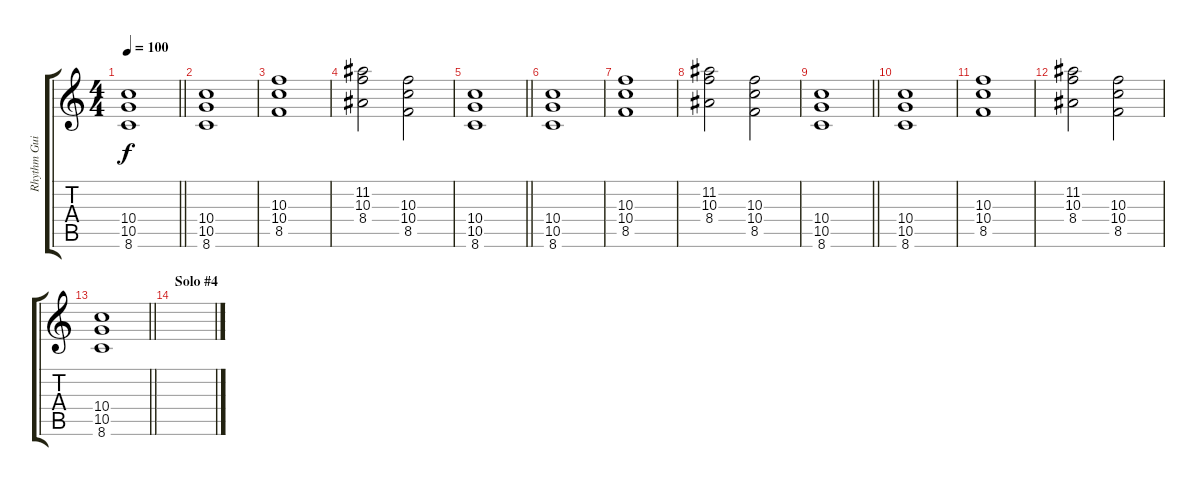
\track ("Rhythm Guitar" "Rhythm Gui") {instrument distortionguitar}
\staff {score tabs}
\tuning (E4 B3 G3 D3 A2 E2) {hide}
\ts (4 4)
\tempo 100
\clef g2
\barLineRight lightlight
\ks c
(10.4 10.5 8.6).1{dy f} |
(10.4 10.5 8.6).1 |
(10.3 10.4 8.5).1 |
(11.2 10.3 8.4).2 (10.3 10.4 8.5).2 |
\barLineRight lightlight
(10.4 10.5 8.6).1 |
(10.4 10.5 8.6).1 |
(10.3 10.4 8.5).1 |
(11.2 10.3 8.4).2 (10.3 10.4 8.5).2 |
\barLineRight lightlight
(10.4 10.5 8.6).1 |
(10.4 10.5 8.6).1 |
(10.3 10.4 8.5).1 |
(11.2 10.3 8.4).2 (10.3 10.4 8.5).2 |
\barLineRight lightlight
(10.4 10.5 8.6).1 |
\section ("" "Solo #4")
